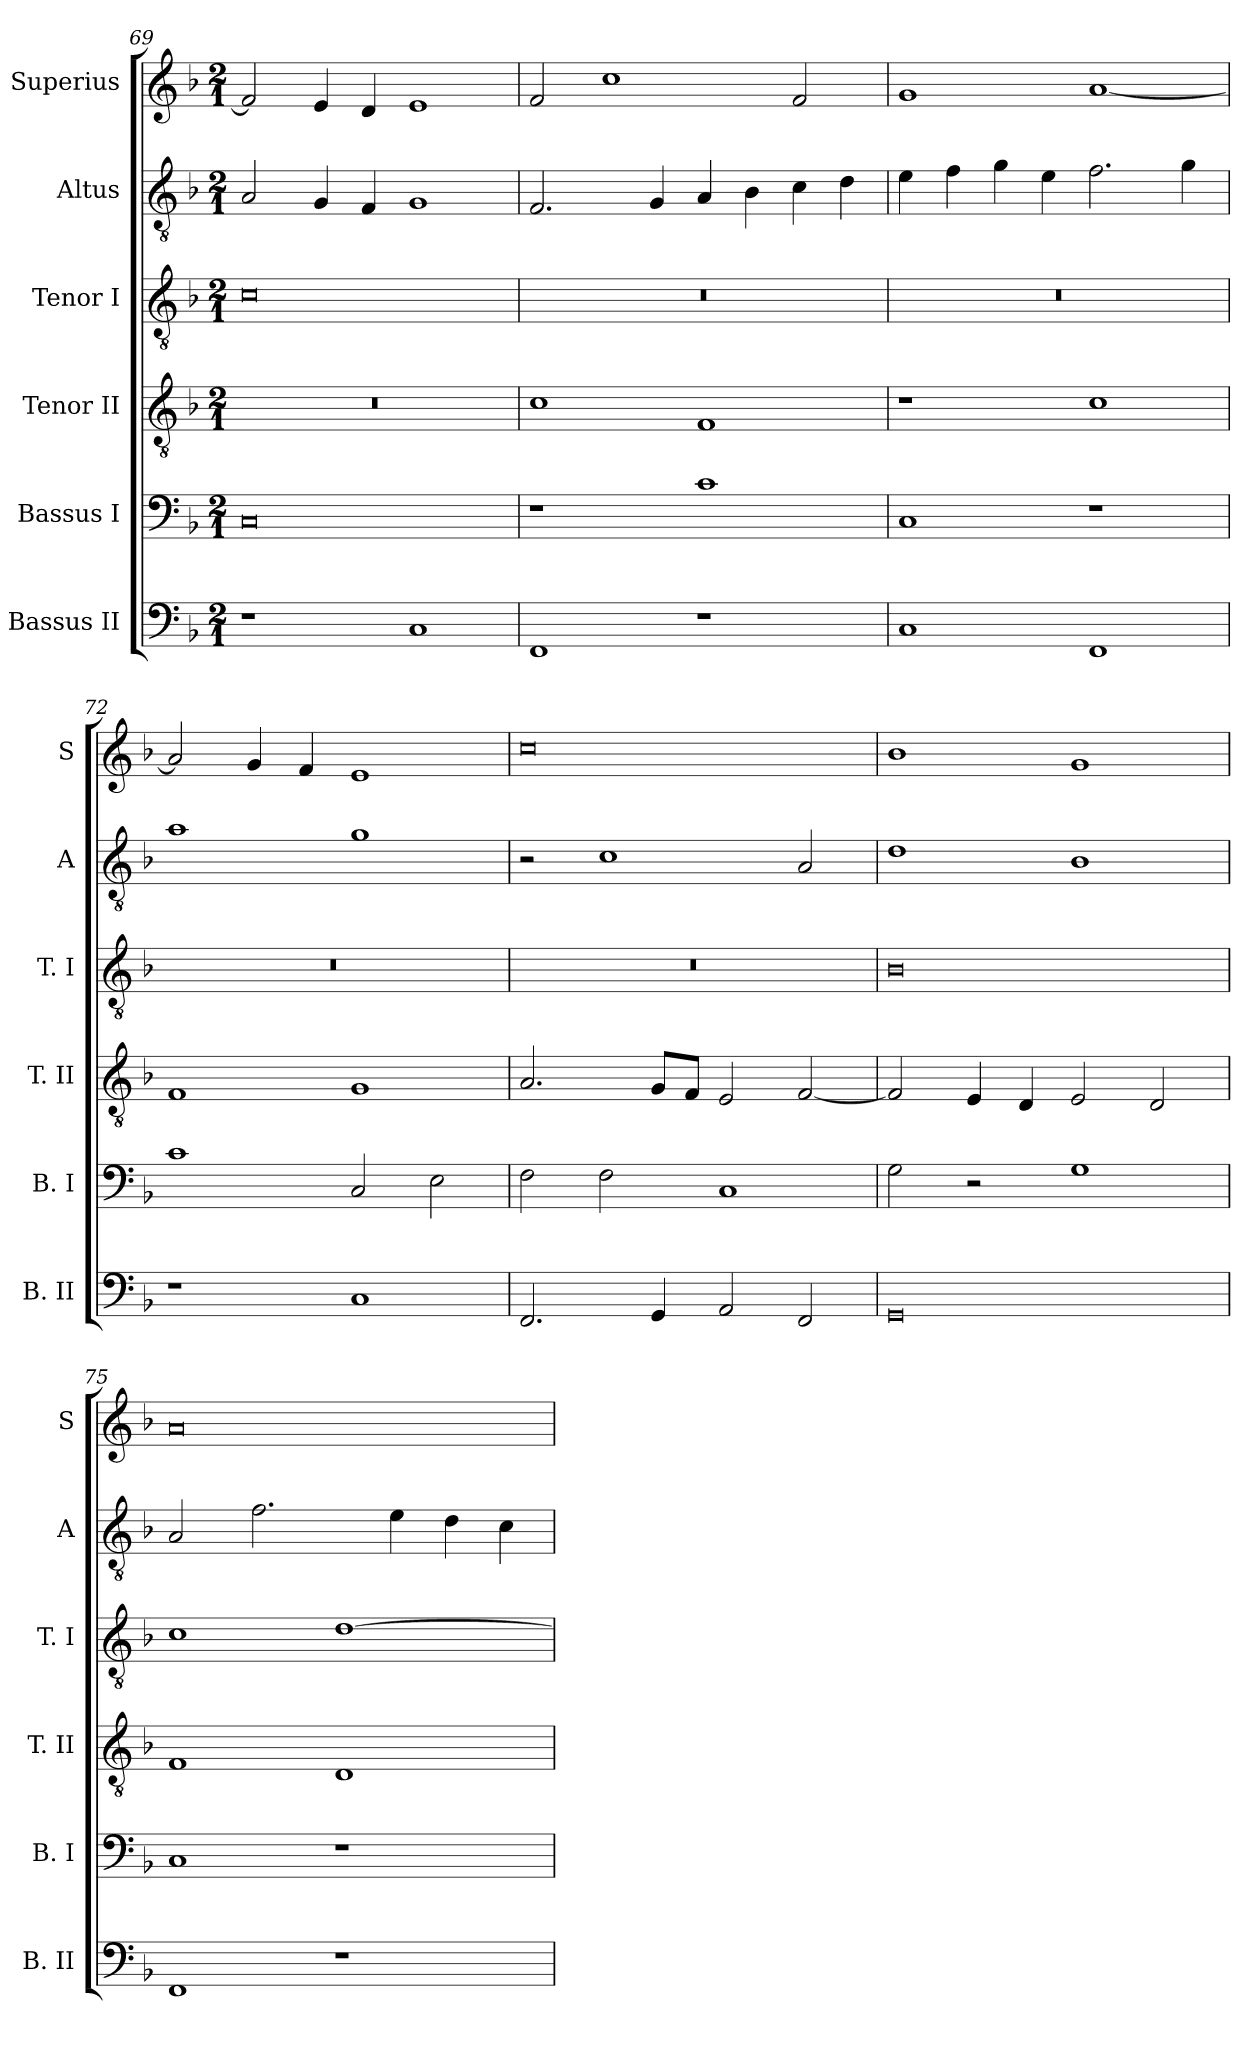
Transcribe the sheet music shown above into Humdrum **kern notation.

**kern	**kern	**kern	**kern	**kern	**kern
*part6	*part5	*part4	*part3	*part2	*part1
*staff6	*staff5	*staff4	*staff3	*staff2	*staff1
*I"Bassus II	*I"Bassus I	*I"Tenor II	*I"Tenor I	*I"Altus	*I"Superius
*I'B. II	*I'B. I	*I'T. II	*I'T. I	*I'A	*I'S
*clefF4	*clefF4	*clefGv2	*clefGv2	*clefGv2	*clefG2
*k[b-]	*k[b-]	*k[b-]	*k[b-]	*k[b-]	*k[b-]
*F:	*F:	*F:	*F:	*F:	*F:
*M2/1	*M2/1	*M2/1	*M2/1	*M2/1	*M2/1
=69	=69	=69	=69	=69	=69
1r	0C	0r	0c	2A	2f]
.	.	.	.	4G	4e
.	.	.	.	4F	4d
1C	.	.	.	1G	1e
=70	=70	=70	=70	=70	=70
1FF	1r	1c	0r	2.F	2f
.	.	.	.	.	1cc
.	.	.	.	4G	.
1r	1c	1F	.	4A	.
.	.	.	.	4B-	.
.	.	.	.	4c	2f
.	.	.	.	4d	.
=71	=71	=71	=71	=71	=71
1C	1C	1r	0r	4e	1g
.	.	.	.	4f	.
.	.	.	.	4g	.
.	.	.	.	4e	.
1FF	1r	1c	.	2.f	[1a
.	.	.	.	4g	.
=72	=72	=72	=72	=72	=72
1r	1c	1F	0r	1a	2a]
.	.	.	.	.	4g
.	.	.	.	.	4f
1C	2C	1G	.	1g	1e
.	2E	.	.	.	.
=73	=73	=73	=73	=73	=73
2.FF	2F	2.A	0r	2r	0cc
.	2F	.	.	1c	.
4GG	.	8GL	.	.	.
.	.	8FJ	.	.	.
2AA	1C	2E	.	.	.
2FF	.	[2F	.	2A	.
=74	=74	=74	=74	=74	=74
0GG	2G	2F]	0B-	1d	1b-
.	2r	4E	.	.	.
.	.	4D	.	.	.
.	1G	2E	.	1B-	1g
.	.	2D	.	.	.
=75	=75	=75	=75	=75	=75
1FF	1C	1F	1c	2A	0a
.	.	.	.	2.f	.
1r	1r	1D	[1d	.	.
.	.	.	.	4e	.
.	.	.	.	4d	.
.	.	.	.	4c	.
=	=	=	=	=	=
*-	*-	*-	*-	*-	*-
